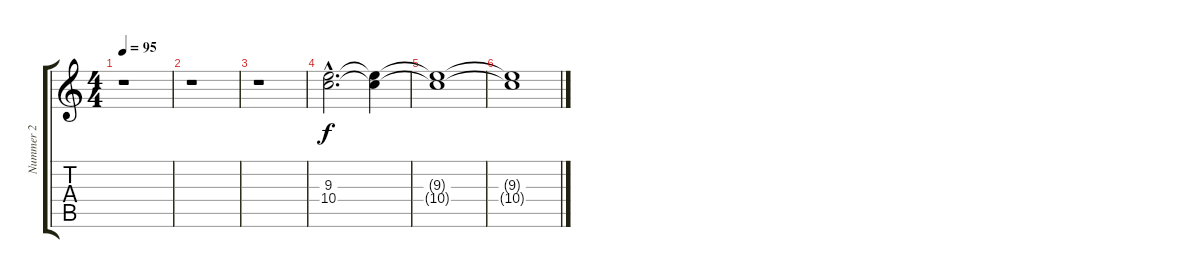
\track ("Nummer 2" "Nummer 2") {instrument electricguitarclean}
\staff {score tabs}
\tuning (E4 B3 G3 D3 A2 E2) {hide}
\ts (4 4)
\tempo 95
\clef g2
\ks c
r.1{dy f} |
r.1 |
r.1 |
(9.3{hac} 10.4{hac}).2{d volume 10 instrument accordion} (9.3{t} 10.4{t}).4 |
(9.3{t} 10.4{t}).1 |
(9.3{t} 10.4{t}).1
